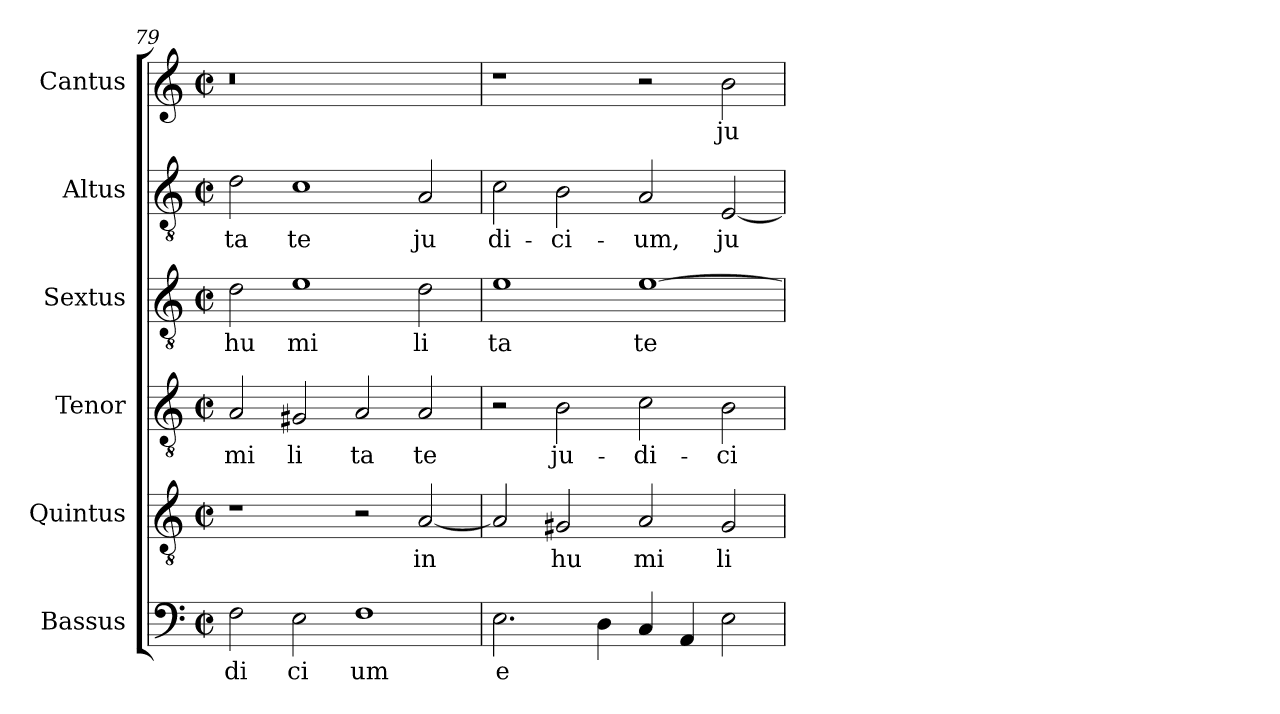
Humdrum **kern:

**kern	**text	**kern	**text	**kern	**text	**kern	**text	**kern	**text	**kern	**text
*part6	*part6	*part5	*part5	*part4	*part4	*part3	*part3	*part2	*part2	*part1	*part1
*staff6	*staff6	*staff5	*staff5	*staff4	*staff4	*staff3	*staff3	*staff2	*staff2	*staff1	*staff1
*I"Bassus	*	*I"Quintus	*	*I"Tenor	*	*I"Sextus	*	*I"Altus	*	*I"Cantus	*
*clefF4	*	*clefGv2	*	*clefGv2	*	*clefGv2	*	*clefGv2	*	*clefG2	*
*M2/2	*	*M2/2	*	*M2/2	*	*M2/2	*	*M2/2	*	*M2/2	*
*met(c|)	*	*met(c|)	*	*met(c|)	*	*met(c|)	*	*met(c|)	*	*met(c|)	*
=79	=79	=79	=79	=79	=79	=79	=79	=79	=79	=79	=79
!	!LO:LY:b:cj	!	!	!	!LO:LY:b:cj	!	!LO:LY:b:cj	!	!LO:LY:b:cj	!	!
2F\	di	1r	.	2A/	mi	2d\	hu	2d\	ta	0r	.
!	!LO:LY:b:cj	!	!	!	!LO:LY:b:cj	!	!LO:LY:b:cj	!	!LO:LY:b:cj	!	!
2E\	ci	.	.	2G#X/	li	1e	mi	1c	te	.	.
!	!LO:LY:b:cj	!	!	!	!LO:LY:b:cj	!	!	!	!	!	!
1F	um	2r	.	2A/	ta	.	.	.	.	.	.
!	!	!	!LO:LY:b:cj	!	!LO:LY:b:cj	!	!LO:LY:b:cj	!	!LO:LY:b:cj	!	!
.	.	[>2A/	in	2A/	te	2d\	li	2A/	ju	.	.
!!LO:PB:g=z
=80	=80	=80	=80	=80	=80	=80	=80	=80	=80	=80	=80
!	!LO:LY:b:cj	!	!	!	!	!	!LO:LY:b:cj	!	!LO:LY:b:cj	!	!
2.E\	e	2A/]	.	2r	.	1e	ta	2c\	di-	1r	.
!	!	!	!LO:LY:b:cj	!	!LO:LY:b:cj	!	!	!	!LO:LY:b:cj	!	!
.	.	2G#X/	hu	2B\	ju-	.	.	2B\	-ci-	.	.
4D\	.	.	.	.	.	.	.	.	.	.	.
!	!	!	!LO:LY:b:cj	!	!LO:LY:b:cj	!	!LO:LY:b:cj	!	!LO:LY:b:cj	!	!
4C/	.	2A/	mi	2c\	-di-	[>1e	te	2A/	-um,	2r	.
4AA/	.	.	.	.	.	.	.	.	.	.	.
!	!	!	!LO:LY:b:cj	!	!LO:LY:b:cj	!	!	!	!LO:LY:b:cj	!	!LO:LY:b:cj
2E\	.	2G#/	li	2B\	-ci-	.	.	[<2E/	ju-	2b\	ju-
=	=	=	=	=	=	=	=	=	=	=	=
*-	*-	*-	*-	*-	*-	*-	*-	*-	*-	*-	*-
